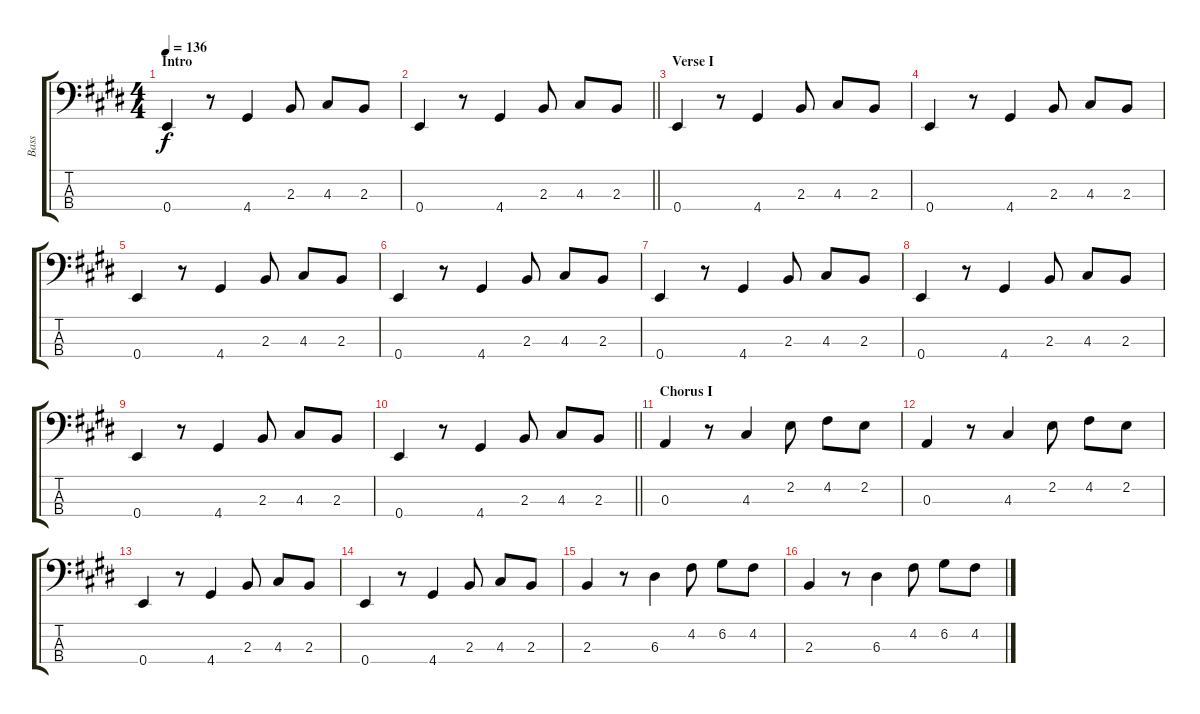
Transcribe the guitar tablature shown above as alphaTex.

\track ("Bass" "Bass") {instrument electricbassfinger}
\staff {score tabs}
\tuning (G2 D2 A1 E1) {hide}
\ts (4 4)
\section ("" "Intro")
\tempo 136
\clef f4
\ks e
0.4.4{dy f instrument electricbassfinger} r.8 4.4.4 2.3.8 4.3.8 2.3.8 |
\barLineRight lightlight
0.4.4 r.8 4.4.4 2.3.8 4.3.8 2.3.8 |
\section ("" "Verse I")
0.4.4 r.8 4.4.4 2.3.8 4.3.8 2.3.8 |
0.4.4 r.8 4.4.4 2.3.8 4.3.8 2.3.8 |
0.4.4 r.8 4.4.4 2.3.8 4.3.8 2.3.8 |
0.4.4 r.8 4.4.4 2.3.8 4.3.8 2.3.8 |
0.4.4 r.8 4.4.4 2.3.8 4.3.8 2.3.8 |
0.4.4 r.8 4.4.4 2.3.8 4.3.8 2.3.8 |
0.4.4 r.8 4.4.4 2.3.8 4.3.8 2.3.8 |
\barLineRight lightlight
0.4.4 r.8 4.4.4 2.3.8 4.3.8 2.3.8 |
\section ("" "Chorus I")
0.3.4 r.8 4.3.4 2.2.8 4.2.8 2.2.8 |
0.3.4 r.8 4.3.4 2.2.8 4.2.8 2.2.8 |
0.4.4 r.8 4.4.4 2.3.8 4.3.8 2.3.8 |
0.4.4 r.8 4.4.4 2.3.8 4.3.8 2.3.8 |
2.3.4 r.8 6.3.4 4.2.8 6.2.8 4.2.8 |
2.3.4 r.8 6.3.4 4.2.8 6.2.8 4.2.8
